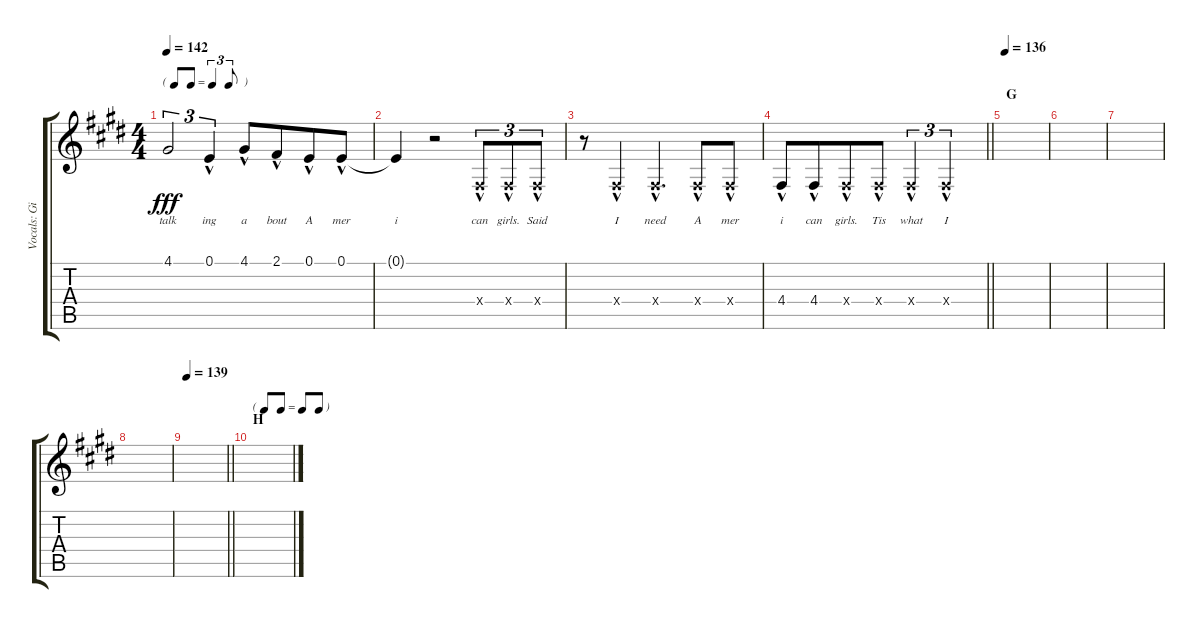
\track ("Vocals: Gil" "Vocals: Gi") {instrument lead2sawtooth}
\staff {score tabs}
\tuning (E4 B3 G3 D3 A2 E2) {hide}
\ts (4 4)
\tf triplet8th
\tempo 142
\clef g2
\ks e
4.1{t}.2{tu (3 2) lyrics (0 "talk") lyrics (1 "") lyrics (2 "") lyrics (3 "") lyrics (4 "") dy fff} 0.1{hac}.4{tu (3 2) lyrics (0 "ing") lyrics (1 "") lyrics (2 "") lyrics (3 "") lyrics (4 "")} 4.1{hac}.8{lyrics (0 "a") lyrics (1 "") lyrics (2 "") lyrics (3 "") lyrics (4 "")} 2.1{hac}.8{lyrics (0 "bout") lyrics (1 "") lyrics (2 "") lyrics (3 "") lyrics (4 "") beam merge} 0.1{hac}.8{lyrics (0 "A") lyrics (1 "") lyrics (2 "") lyrics (3 "") lyrics (4 "")} 0.1{hac}.8{lyrics (0 "mer") lyrics (1 "") lyrics (2 "") lyrics (3 "") lyrics (4 "")} |
0.1{t}.4{lyrics (0 "i") lyrics (1 "") lyrics (2 "") lyrics (3 "") lyrics (4 "")} r.2 4.4{hac x}.8{tu (3 2) lyrics (0 "can") lyrics (1 "") lyrics (2 "") lyrics (3 "") lyrics (4 "")} 4.4{hac x}.8{tu (3 2) lyrics (0 "girls.") lyrics (1 "") lyrics (2 "") lyrics (3 "") lyrics (4 "")} 4.4{hac x}.8{tu (3 2) lyrics (0 "Said") lyrics (1 "") lyrics (2 "") lyrics (3 "") lyrics (4 "")} |
r.8 4.4{hac x}.4{lyrics (0 "I") lyrics (1 "") lyrics (2 "") lyrics (3 "") lyrics (4 "")} 4.4{hac x}.4{d lyrics (0 "need") lyrics (1 "") lyrics (2 "") lyrics (3 "") lyrics (4 "")} 4.4{hac x}.8{lyrics (0 "A") lyrics (1 "") lyrics (2 "") lyrics (3 "") lyrics (4 "")} 4.4{hac x}.8{lyrics (0 "mer") lyrics (1 "") lyrics (2 "") lyrics (3 "") lyrics (4 "")} |
\barLineRight lightlight
4.4{hac}.8{lyrics (0 "i") lyrics (1 "") lyrics (2 "") lyrics (3 "") lyrics (4 "")} 4.4{hac}.8{lyrics (0 "can") lyrics (1 "") lyrics (2 "") lyrics (3 "") lyrics (4 "") beam merge} 4.4{hac x}.8{lyrics (0 "girls.") lyrics (1 "") lyrics (2 "") lyrics (3 "") lyrics (4 "")} 4.4{hac x}.8{lyrics (0 "Tis") lyrics (1 "") lyrics (2 "") lyrics (3 "") lyrics (4 "")} 4.4{hac x}.4{tu (3 2) lyrics (0 "what") lyrics (1 "") lyrics (2 "") lyrics (3 "") lyrics (4 "")} 4.4{hac x}.2{tu (3 2) lyrics (0 "I") lyrics (1 "") lyrics (2 "") lyrics (3 "") lyrics (4 "")} |
\section ("" "G")
\tempo 136
|
|
|
|
\tempo (139 0.03125)
\barLineRight lightlight
|
\tf none
\section ("" "H")
